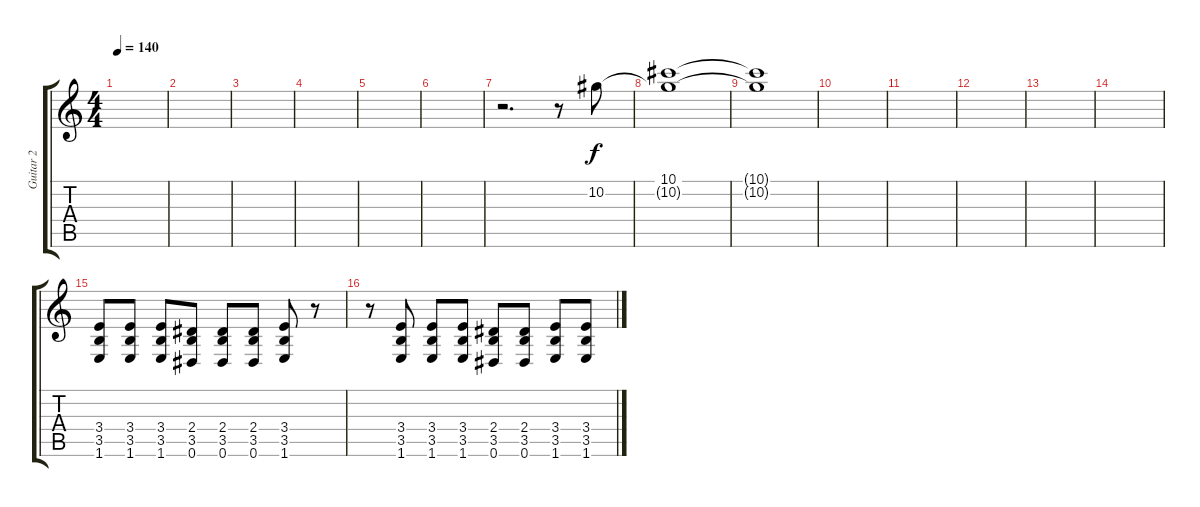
\track ("Guitar 2" "Guitar 2") {instrument distortionguitar}
\staff {score tabs}
\tuning (Eb4 Bb3 Gb3 Db3 Ab2 Eb2) {hide}
\ts (4 4)
\tempo 140
\clef g2
\ks c
|
|
|
|
|
|
r.2{d} r.8 10.2.8{volume 15 instrument distortionguitar} |
(10.1 10.2{t}).1{volume 0} |
(10.1{t} 10.2{t}).1 |
|
|
|
|
|
(3.4 3.5 1.6).8{volume 14 instrument distortionguitar} (3.4 3.5 1.6).8 (3.4 3.5 1.6).8 (2.4 3.5 0.6).8 (2.4 3.5 0.6).8 (2.4 3.5 0.6).8 (3.4 3.5 1.6).8 r.8 |
r.8 (3.4 3.5 1.6).8 (3.4 3.5 1.6).8 (3.4 3.5 1.6).8 (2.4 3.5 0.6).8 (2.4 3.5 0.6).8 (3.4 3.5 1.6).8 (3.4 3.5 1.6).8
